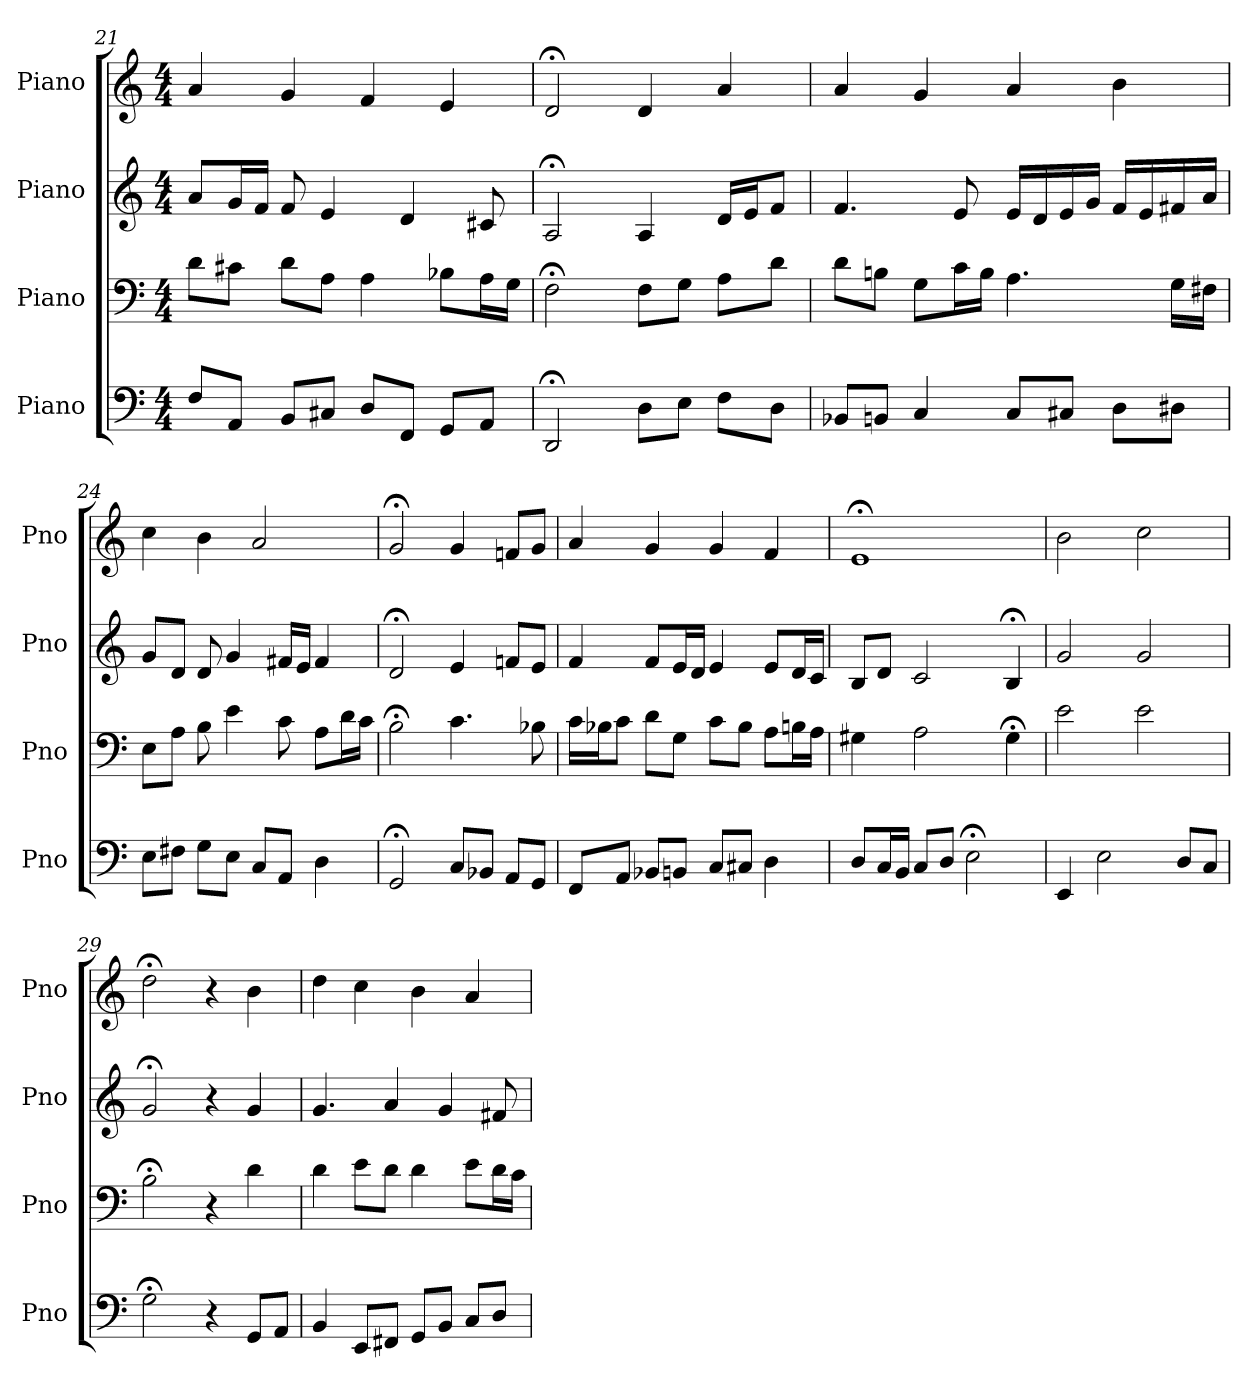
**kern	**kern	**kern	**kern
*part4	*part3	*part2	*part1
*staff4	*staff3	*staff2	*staff1
*I"Piano	*I"Piano	*I"Piano	*I"Piano
*I'Pno	*I'Pno	*I'Pno	*I'Pno
*clefF4	*clefF4	*clefG2	*clefG2
*k[]	*k[]	*k[]	*k[]
*M4/4	*M4/4	*M4/4	*M4/4
=21	=21	=21	=21
8F/L	8d\L	8a/L	4a/
8AA/J	8c#X\J	16g/L	.
.	.	16f/JJ	.
8BB/L	8d\L	8f/	4g/
8C#X/J	8A\J	4e/	.
8D/L	4A\	.	4f/
8FF/J	.	4d/	.
8GG/L	8B-X\L	.	4e/
8AA/J	16A\L	8c#X/	.
.	16G\JJ	.	.
=22	=22	=22	=22
2DD;</	2F;<\	2A;</	2d;</
8D\L	8F\L	4A/	4d/
8E\J	8G\J	.	.
8F\L	8A\L	16d/LL	4a/
.	.	16e/J	.
8D\J	8d\J	8f/J	.
=23	=23	=23	=23
8BB-X/L	8d\L	4.f/	4a/
8BBn/J	8Bn\J	.	.
4C/	8G\L	.	4g/
.	16c\L	8e/	.
.	16B\JJ	.	.
8C/L	4.A\	16e/LL	4a/
.	.	16d/	.
8C#X/J	.	16e/	.
.	.	16g/JJ	.
8D\L	.	16f/LL	4b\
.	.	16e/	.
8D#X\J	16G\LL	16f#X/	.
.	16F#X\JJ	16a/JJ	.
=24	=24	=24	=24
8E\L	8E\L	8g/L	4cc\
8F#X\J	8A\J	8d/J	.
8G\L	8B\	8d/	4b\
8E\J	4e\	4g/	.
8C/L	.	.	2a/
8AA/J	8c\	16f#X/LL	.
.	.	16e/JJ	.
4D\	8A\L	4f#/	.
.	16d\L	.	.
.	16c\JJ	.	.
=25	=25	=25	=25
2GG;</	2B;<\	2d;</	2g;</
8C/L	4.c\	4e/	4g/
8BB-X/J	.	.	.
8AA/L	.	8fn/L	8fn/L
8GG/J	8B-X\	8e/J	8g/J
=26	=26	=26	=26
8FF/L	16c\LL	4f/	4a/
.	16B-X\J	.	.
8AA/J	8c\J	.	.
8BB-X/L	8d\L	8f/L	4g/
8BBn/J	8G\J	16e/L	.
.	.	16d/JJ	.
8C/L	8c\L	4e/	4g/
8C#X/J	8B-\J	.	.
4D\	8A\L	8e/L	4f/
.	16Bn\L	16d/L	.
.	16A\JJ	16c/JJ	.
=27	=27	=27	=27
8D/L	4G#X\	8B/L	1e;<
16C/L	.	8d/J	.
16BB/JJ	.	.	.
8C/L	2A\	2c/	.
8D/J	.	.	.
2E;<\	.	.	.
.	4G#;<\	4B;</	.
=28	=28	=28	=28
4EE/	2e\	2g/	2b\
2E\	.	.	.
.	2e\	2g/	2cc\
8D/L	.	.	.
8C/J	.	.	.
=29	=29	=29	=29
2G;<\	2B;<\	2g;</	2dd;<\
4r	4r	4r	4r
8GG/L	4d\	4g/	4b\
8AA/J	.	.	.
=30	=30	=30	=30
4BB/	4d\	4.g/	4dd\
8EE/L	8e\L	.	4cc\
8FF#X/J	8d\J	4a/	.
8GG/L	4d\	.	4b\
8BB/J	.	4g/	.
8C/L	8e\L	.	4a/
8D/J	16d\L	8f#X/	.
.	16c\JJ	.	.
=	=	=	=
*-	*-	*-	*-
